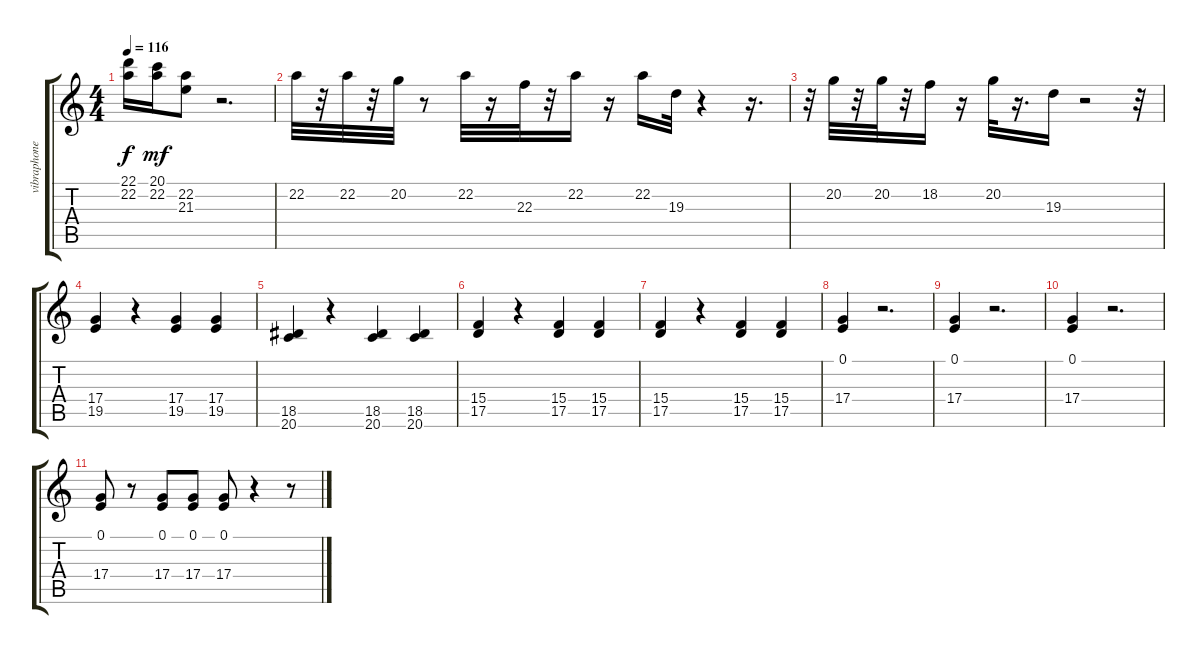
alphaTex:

\track ("vibraphone" "vibraphone") {instrument musicbox}
\staff {score tabs}
\tuning (E4 B3 G3 D3 A2 E2) {hide}
\ts (4 4)
\tempo 116
\clef g2
\ks c
(22.1{t} 22.2{t}).16{dy f} (20.1 22.2).16{dy mf} (22.2 21.3).8 r.2{d} |
22.2.32 r.32 22.2.32 r.32 20.2.32 r.8 22.2.32 r.16 22.3.32 r.32 22.2.16 r.16 22.2.16 19.3.32 r.4 r.16{d} |
r.32 20.2.32 r.32 20.2.32 r.32 18.2.16 r.16 20.2.32 r.16{d} 19.3.16 r.2 r.32 |
(17.4 19.5).4 r.4 (17.4 19.5).4 (17.4 19.5).4 |
(18.5 20.6).4 r.4 (18.5 20.6).4 (18.5 20.6).4 |
(15.4 17.5).4 r.4 (15.4 17.5).4 (15.4 17.5).4 |
(15.4 17.5).4 r.4 (15.4 17.5).4 (15.4 17.5).4 |
(0.1 17.4).4 r.2{d} |
(0.1 17.4).4 r.2{d} |
(0.1 17.4).4 r.2{d} |
(0.1 17.4).8 r.8 (0.1 17.4).8 (0.1 17.4).8 (0.1 17.4).8 r.4 r.8
